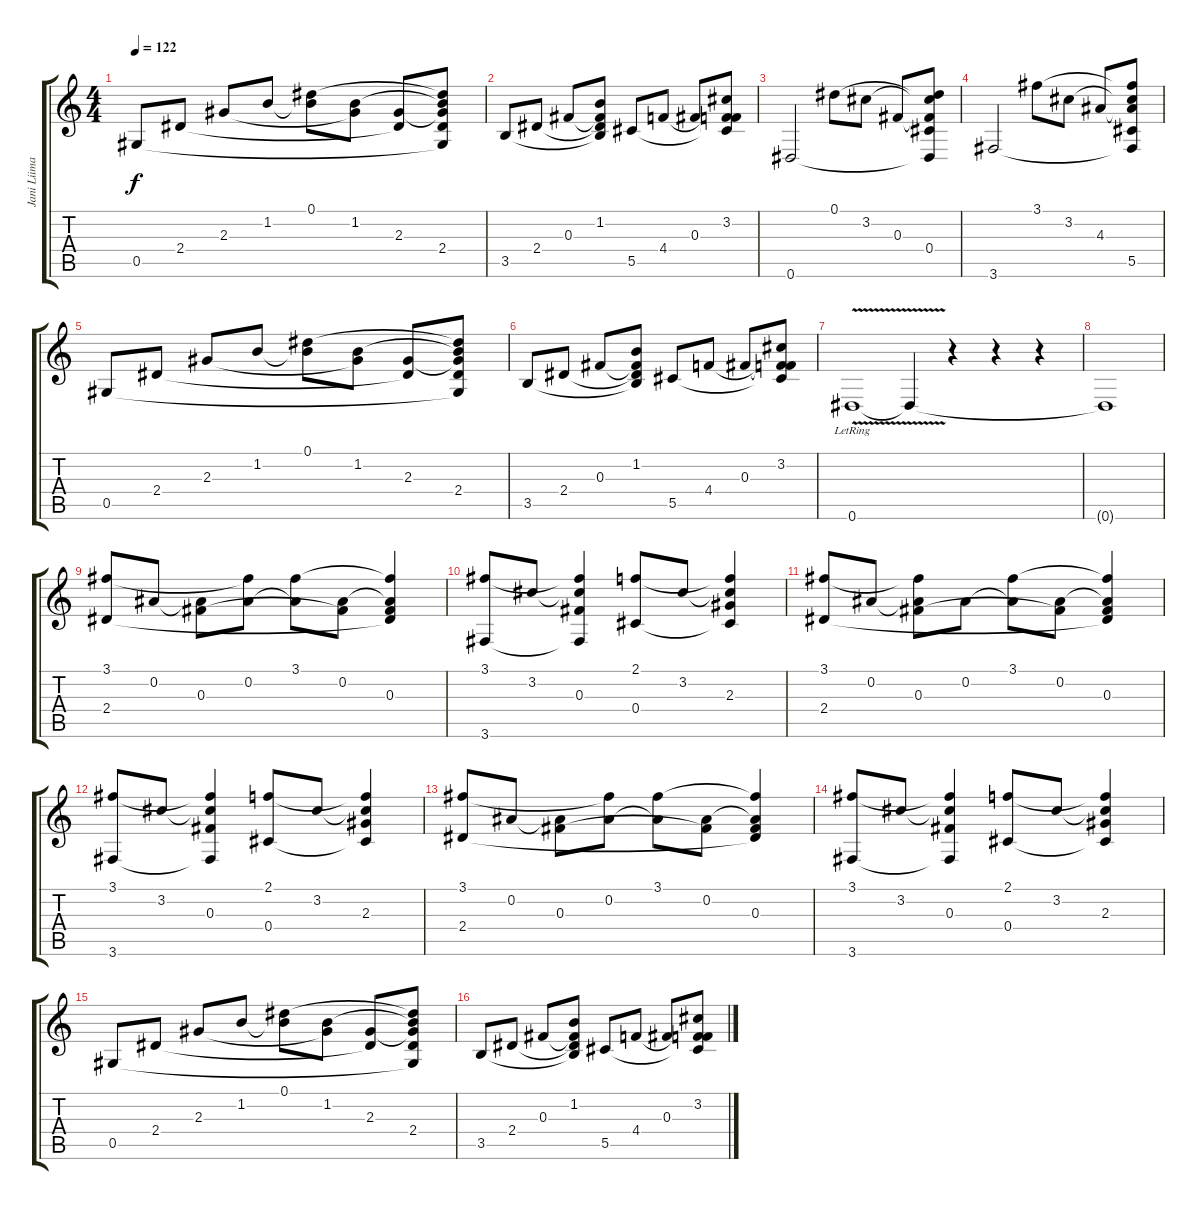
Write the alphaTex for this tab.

\track ("Jani Liimatainen" "Jani Liima") {instrument electricguitarclean}
\staff {score tabs}
\tuning (Eb4 Bb3 Gb3 Db3 Ab2 Eb2) {hide}
\ts (4 4)
\tempo 122
\clef g2
\ks c
0.5.8{dy f} 2.4.8 2.3.8 1.2.8 (0.1 1.2{t}).8 (1.2 2.3{t}).8 (2.3 2.4{t}).8 (0.1{t} 1.2{t} 2.3{t} 2.4 0.5{t}).8 |
3.5.8 2.4.8 0.3.8 (1.2 0.3{t} 2.4{t} 3.5{t}).8 5.5.8 4.4.8 0.3.8 (3.2 0.3{t} 4.4{t} 5.5{t}).8 |
0.6.2 0.1.8 3.2.8 0.3.8 (0.1{t} 3.2{t} 0.3{t} 0.4 0.6{t}).8 |
3.6.2 3.1.8 3.2.8 4.3.8 (3.1{t} 3.2{t} 4.3{t} 5.5 3.6{t}).8 |
0.5.8 2.4.8 2.3.8 1.2.8 (0.1 1.2{t}).8 (1.2 2.3{t}).8 (2.3 2.4{t}).8 (0.1{t} 1.2{t} 2.3{t} 2.4 0.5{t}).8 |
3.5.8 2.4.8 0.3.8 (1.2 0.3{t} 2.4{t} 3.5{t}).8 5.5.8 4.4.8 0.3.8 (3.2 0.3{t} 4.4{t} 5.5{t}).8 |
0.6{v lr}.1 0.6{t}.4 r.4 r.4 r.4 |
0.6{t}.1 |
(3.1 2.4).8 0.2.8 (0.2{t} 0.3).8 (3.1{t} 0.2).8 (3.1 0.2{t}).8 (0.2 0.3{t}).8 (3.1{t} 0.2{t} 0.3 2.4{t}).4 |
(3.1 3.6).8 3.2.8 (3.1{t} 3.2{t} 0.3 3.6{t}).4 (2.1 0.4).8 3.2.8 (2.1{t} 3.2{t} 2.3 0.4{t}).4 |
(3.1 2.4).8 0.2.8 (3.1{t} 0.2{t} 0.3).8 0.2.8 (3.1 0.2{t}).8 (0.2 0.3{t}).8 (3.1{t} 0.2{t} 0.3 2.4{t}).4 |
(3.1 3.6).8 3.2.8 (3.1{t} 3.2{t} 0.3 3.6{t}).4 (2.1 0.4).8 3.2.8 (2.1{t} 3.2{t} 2.3 0.4{t}).4 |
(3.1 2.4).8 0.2.8 (0.2{t} 0.3).8 (3.1{t} 0.2).8 (3.1 0.2{t}).8 (0.2 0.3{t}).8 (3.1{t} 0.2{t} 0.3 2.4{t}).4 |
(3.1 3.6).8 3.2.8 (3.1{t} 3.2{t} 0.3 3.6{t}).4 (2.1 0.4).8 3.2.8 (2.1{t} 3.2{t} 2.3 0.4{t}).4 |
0.5.8 2.4.8 2.3.8 1.2.8 (0.1 1.2{t}).8 (1.2 2.3{t}).8 (2.3 2.4{t}).8 (0.1{t} 1.2{t} 2.3{t} 2.4 0.5{t}).8 |
3.5.8 2.4.8 0.3.8 (1.2 0.3{t} 2.4{t} 3.5{t}).8 5.5.8 4.4.8 0.3.8 (3.2 0.3{t} 4.4{t} 5.5{t}).8
